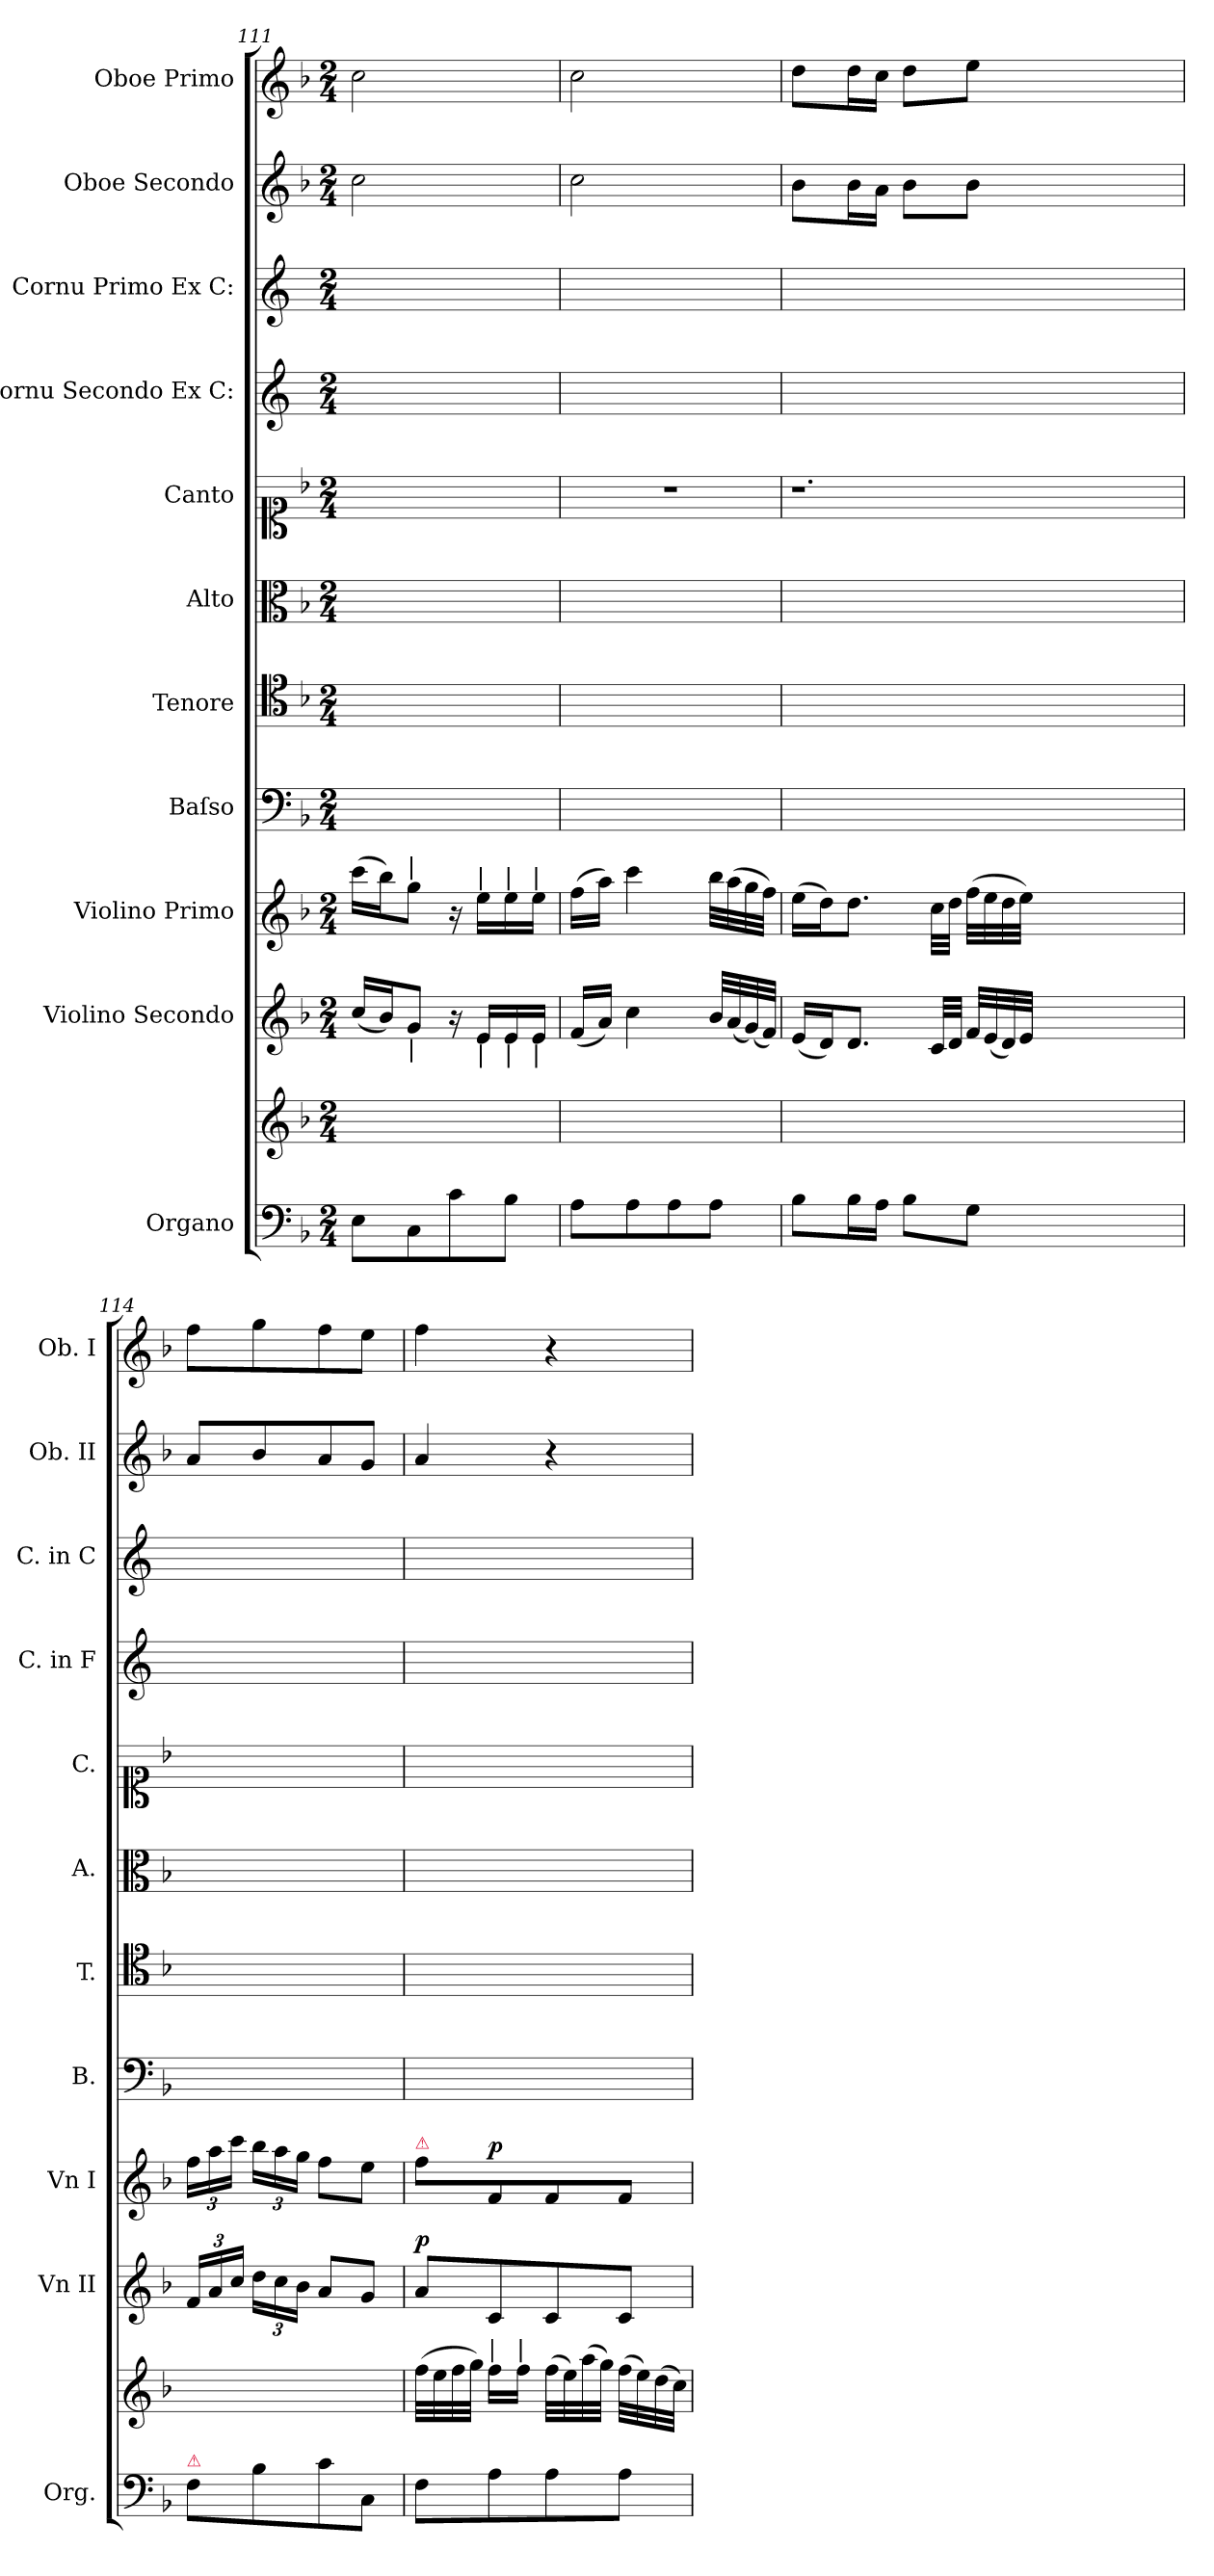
**kern	**kern	**kern	**dynam	**kern	**dynam	**kern	**kern	**kern	**kern	**kern	**kern	**kern	**kern
*part11	*part11	*part10	*part10	*part9	*part9	*part8	*part7	*part6	*part5	*part4	*part3	*part2	*part1
*staff12	*staff11	*staff10	*staff10	*staff9	*staff9	*staff8	*staff7	*staff6	*staff5	*staff4	*staff3	*staff2	*staff1
*I"Organo	*	*I"Violino Secondo	*	*I"Violino Primo	*	*I"Baſso	*I"Tenore	*I"Alto	*I"Canto	*I"Cornu Secondo Ex C:	*I"Cornu Primo Ex C:	*I"Oboe Secondo	*I"Oboe Primo
*I'Org.	*	*I'Vn II	*	*I'Vn I	*	*I'B.	*I'T.	*I'A.	*I'C.	*I'C. in F	*I'C. in C	*I'Ob. II	*I'Ob. I
*clefF4	*clefG2	*clefG2	*	*clefG2	*	*clefF4	*clefC4	*clefC3	*clefC1	*clefG2	*clefG2	*clefG2	*clefG2
*	*	*	*	*	*	*	*	*	*	*ITrd4c7	*ITrd4c7	*	*
*k[b-]	*k[b-]	*k[b-]	*	*k[b-]	*	*k[b-]	*k[b-]	*k[b-]	*k[b-]	*k[b-]	*k[b-]	*k[b-]	*k[b-]
*F:	*F:	*F:	*	*F:	*	*F:	*F:	*F:	*F:	*F:	*F:	*F:	*F:
*M2/4	*M2/4	*M2/4	*	*M2/4	*	*M2/4	*M2/4	*M2/4	*M2/4	*M2/4	*M2/4	*M2/4	*M2/4
=111	=111	=111	=111	=111	=111	=111	=111	=111	=111	=111	=111	=111	=111
8E\L	2ryy	(16cc/LL	.	(16ccc\LL	.	2ryy	2ryy	2ryy	2ryy	2ryy	2ryy	2cc\	2cc\
.	.	16b-/J)	.	16bb-\J)	.	.	.	.	.	.	.	.	.
!	!	!	!	!LO:TX:a:t=|	!	!	!	!	!	!	!	!	!
!	!	!LO:TX:b:t=|	!	!	!	!	!	!	!	!	!	!	!
8C\	.	8g/J	.	8gg\J	.	.	.	.	.	.	.	.	.
8c\	.	16r	.	16r	.	.	.	.	.	.	.	.	.
!	!	!	!	!LO:TX:a:t=|	!	!	!	!	!	!	!	!	!
!	!	!LO:TX:b:t=|	!	!	!	!	!	!	!	!	!	!	!
.	.	16e/LL	.	16ee\LL	.	.	.	.	.	.	.	.	.
!	!	!	!	!LO:TX:a:t=|	!	!	!	!	!	!	!	!	!
!	!	!LO:TX:b:t=|	!	!	!	!	!	!	!	!	!	!	!
8B-\J	.	16e/	.	16ee\	.	.	.	.	.	.	.	.	.
!	!	!	!	!LO:TX:a:t=|	!	!	!	!	!	!	!	!	!
!	!	!LO:TX:b:t=|	!	!	!	!	!	!	!	!	!	!	!
.	.	16e/JJ	.	16ee\JJ	.	.	.	.	.	.	.	.	.
=112	=112	=112	=112	=112	=112	=112	=112	=112	=112	=112	=112	=112	=112
8A\L	2ryy	(16f/LL	.	(16ff\LL	.	2ryy	2ryy	2ryy	2r	2ryy	2ryy	2cc\	2cc\
.	.	16a/JJ)	.	16aa\JJ)	.	.	.	.	.	.	.	.	.
8A\	.	4cc\	.	4ccc\	.	.	.	.	.	.	.	.	.
8A\	.	.	.	.	.	.	.	.	.	.	.	.	.
8A\J	.	32b-/LLL	.	32bb-\LLL	.	.	.	.	.	.	.	.	.
.	.	(32a/	.	(32aa\	.	.	.	.	.	.	.	.	.
.	.	(32g/)	.	32gg\	.	.	.	.	.	.	.	.	.
.	.	32f/JJJ)	.	32ff\JJJ)	.	.	.	.	.	.	.	.	.
=113	=113	=113	=113	=113	=113	=113	=113	=113	=113	=113	=113	=113	=113
8B-\L	2ryy	(16e/LL	.	(16ee\LL	.	2ryy	2ryy	2ryy	1.r	2ryy	2ryy	8b-\L	8dd\L
.	.	16d/J)	.	16dd\J)	.	.	.	.	.	.	.	.	.
16B-\L	.	8.d/J	.	8.dd\J	.	.	.	.	.	.	.	16b-\L	16dd\L
16A\JJ	.	.	.	.	.	.	.	.	.	.	.	16a\JJ	16cc\JJ
8B-\L	.	.	.	.	.	.	.	.	.	.	.	8b-\L	8dd\L
.	.	32c/LLL	.	32cc\LLL	.	.	.	.	.	.	.	.	.
.	.	32d/JJJ	.	32dd\JJJ	.	.	.	.	.	.	.	.	.
8G\J	.	32f/LLL	.	(32ff\LLL	.	.	.	.	.	.	.	8b-\J	8ee\J
.	.	(32e/	.	32ee\	.	.	.	.	.	.	.	.	.
.	.	32d/)	.	32dd\	.	.	.	.	.	.	.	.	.
.	.	32e/JJJ	.	32ee\JJJ)	.	.	.	.	.	.	.	.	.
1ryy	1ryy	1ryy	.	1ryy	.	1ryy	1ryy	1ryy	.	1ryy	1ryy	1ryy	1ryy
=114	=114	=114	=114	=114	=114	=114	=114	=114	=114	=114	=114	=114	=114
!LO:TX:a:color=crimson:t=⚠	!	!	!	!	!	!	!	!	!	!	!	!	!
8F\L	2ryy	24f/LL	.	24ff\LL	.	2ryy	2ryy	2ryy	2ryy	2ryy	2ryy	8a/L	8ff\L
.	.	24a/	.	24aa\	.	.	.	.	.	.	.	.	.
.	.	24cc/JJ	.	24ccc\JJ	.	.	.	.	.	.	.	.	.
8B-\	.	24dd\LL	.	24bb-\LL	.	.	.	.	.	.	.	8b-/	8gg\
.	.	24cc\	.	24aa\	.	.	.	.	.	.	.	.	.
.	.	24b-\JJ	.	24gg\JJ	.	.	.	.	.	.	.	.	.
8c\	.	8a/L	.	8ff\L	.	.	.	.	.	.	.	8a/	8ff\
8C/J	.	8g/J	.	8ee\J	.	.	.	.	.	.	.	8g/J	8ee\J
=115	=115	=115	=115	=115	=115	=115	=115	=115	=115	=115	=115	=115	=115
!	!	!	!	!LO:TX:a:color=crimson:t=⚠	!	!	!	!	!	!	!	!	!
!	!	!	!LO:DY:a	!	!	!	!	!	!	!	!	!	!
8F\L	(32ff\LLL	8a/L	p	8ff\L	.	2ryy	2ryy	2ryy	2ryy	2ryy	2ryy	4a/	4ff\
.	32ee\	.	.	.	.	.	.	.	.	.	.	.	.
.	32ff\	.	.	.	.	.	.	.	.	.	.	.	.
.	32gg\JJJ)	.	.	.	.	.	.	.	.	.	.	.	.
!	!LO:TX:a:t=|	!	!	!	!	!	!	!	!	!	!	!	!
!	!	!	!	!	!LO:DY:a	!	!	!	!	!	!	!	!
8A\	16ff\LL	8c/	.	8f/	p	.	.	.	.	.	.	.	.
!	!LO:TX:a:t=|	!	!	!	!	!	!	!	!	!	!	!	!
.	16ff\JJ	.	.	.	.	.	.	.	.	.	.	.	.
8A\	(32ff\LLL	8c/	.	8f/	.	.	.	.	.	.	.	4r	4r
.	32ee\)	.	.	.	.	.	.	.	.	.	.	.	.
.	(32aa\	.	.	.	.	.	.	.	.	.	.	.	.
.	32gg\JJJ)	.	.	.	.	.	.	.	.	.	.	.	.
8A\J	(32ff\LLL	8c/J	.	8f/J	.	.	.	.	.	.	.	.	.
.	32ee\)	.	.	.	.	.	.	.	.	.	.	.	.
.	(32dd\	.	.	.	.	.	.	.	.	.	.	.	.
.	32cc\JJJ)	.	.	.	.	.	.	.	.	.	.	.	.
=	=	=	=	=	=	=	=	=	=	=	=	=	=
*-	*-	*-	*-	*-	*-	*-	*-	*-	*-	*-	*-	*-	*-
